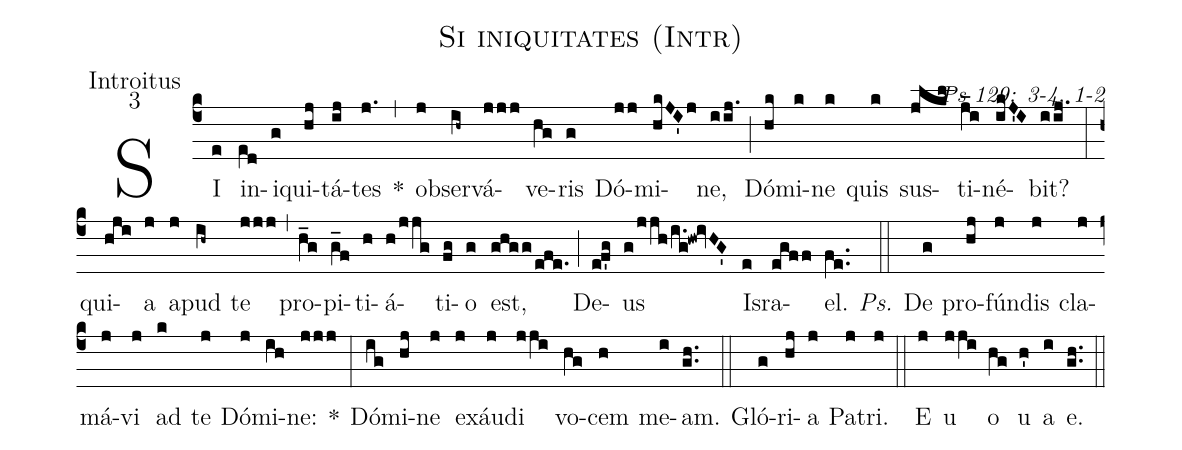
name: Si iniquitates (Intr);
office-part: Introitus;
mode: 3;
commentary: Ps 129: 3-4, 1-2;
%%
(c4) SI(e) in(e[ll:1]d)i(g)qui(hj)tá(ij)tes(j.) *(,) ob(j)ser(ih~)vá(jjj)ve(hg)ris(g) Dó(jj)mi(hkJI'j)ne,(iij.) (;) Dó(hk)mi(k)ne(k) quis(k) sus(jlkl)ti(j_i)né(ikJ'I)bit?(iij.) (:)
qui(hji)a(j) a(j)pud(ih~) te(jjj) (,) pro(h_g)pi(g_f)ti(h)á(h/jjg)ti(fg)o(g) est,(ghgg/efe.) (;) De(ef'g)us(g/jjh/i.g!hw!ivHG') Is(e)ra(egff)el.(fe..) (::)
<i>Ps.</i> De(g) pro(hj)fún(j)dis(j) cla(j)má(j)vi(j) ad(k) te(j) Dó(j)mi(ih)ne:(jjj) *(:)
Dó(ig)mi(hj)ne(j) ex(j)áu(j)di(jji) vo(hg)cem(h) me(i)am.(gh..) (::)
Gló(g)ri(hj)a(j) Pa(j)tri.(j) (::)
<eu>E(j) u(jji) o(hg) u(h') a(i) e.</eu>(gh..) (::)
